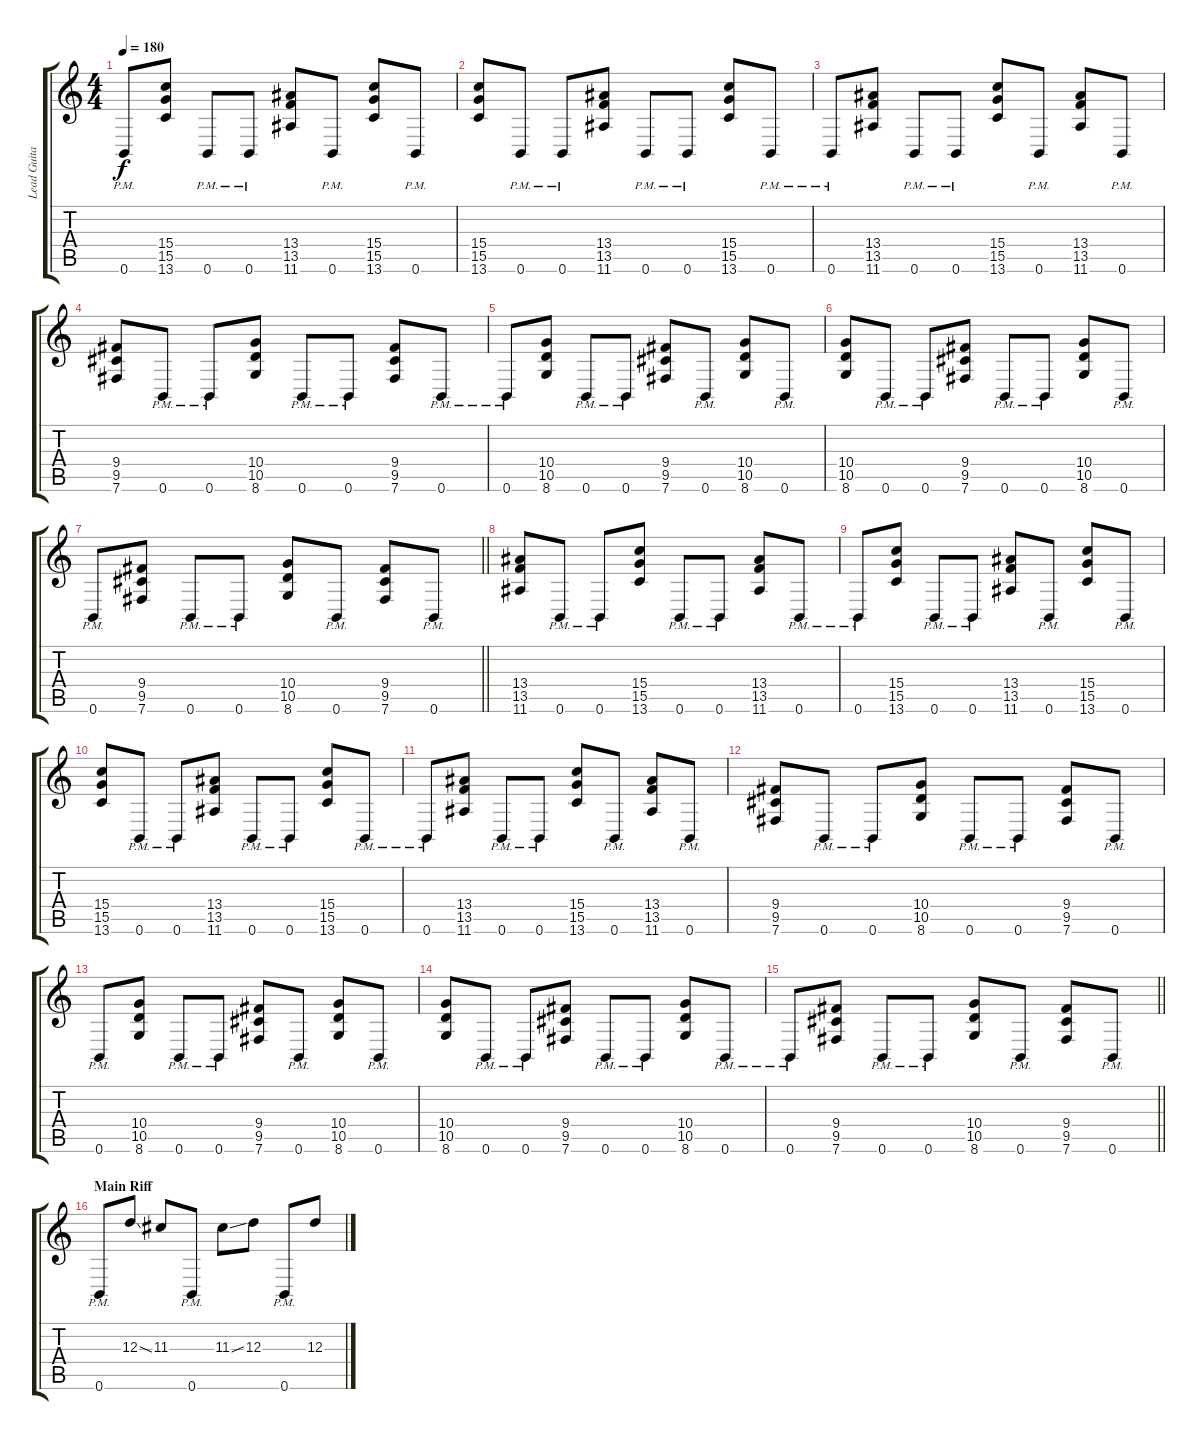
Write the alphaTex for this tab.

\track ("Lead Guitar" "Lead Guita") {instrument overdrivenguitar}
\staff {score tabs}
\tuning (B3 Gb3 D3 A2 E2 B1) {hide}
\ts (4 4)
\tempo 180
\clef g2
\ks c
0.6{pm}.8{dy f} (15.4 15.5 13.6).8 0.6{pm}.8 0.6{pm}.8 (13.4 13.5 11.6).8 0.6{pm}.8 (15.4 15.5 13.6).8 0.6{pm}.8 |
(15.4 15.5 13.6).8 0.6{pm}.8 0.6{pm}.8 (13.4 13.5 11.6).8 0.6{pm}.8 0.6{pm}.8 (15.4 15.5 13.6).8 0.6{pm}.8 |
0.6{pm}.8 (13.4 13.5 11.6).8 0.6{pm}.8 0.6{pm}.8 (15.4 15.5 13.6).8 0.6{pm}.8 (13.4 13.5 11.6).8 0.6{pm}.8 |
(9.4 9.5 7.6).8 0.6{pm}.8 0.6{pm}.8 (10.4 10.5 8.6).8 0.6{pm}.8 0.6{pm}.8 (9.4 9.5 7.6).8 0.6{pm}.8 |
0.6{pm}.8 (10.4 10.5 8.6).8 0.6{pm}.8 0.6{pm}.8 (9.4 9.5 7.6).8 0.6{pm}.8 (10.4 10.5 8.6).8 0.6{pm}.8 |
(10.4 10.5 8.6).8 0.6{pm}.8 0.6{pm}.8 (9.4 9.5 7.6).8 0.6{pm}.8 0.6{pm}.8 (10.4 10.5 8.6).8 0.6{pm}.8 |
\barLineRight lightlight
0.6{pm}.8 (9.4 9.5 7.6).8 0.6{pm}.8 0.6{pm}.8 (10.4 10.5 8.6).8 0.6{pm}.8 (9.4 9.5 7.6).8 0.6{pm}.8 |
(13.4 13.5 11.6).8 0.6{pm}.8 0.6{pm}.8 (15.4 15.5 13.6).8 0.6{pm}.8 0.6{pm}.8 (13.4 13.5 11.6).8 0.6{pm}.8 |
0.6{pm}.8 (15.4 15.5 13.6).8 0.6{pm}.8 0.6{pm}.8 (13.4 13.5 11.6).8 0.6{pm}.8 (15.4 15.5 13.6).8 0.6{pm}.8 |
(15.4 15.5 13.6).8 0.6{pm}.8 0.6{pm}.8 (13.4 13.5 11.6).8 0.6{pm}.8 0.6{pm}.8 (15.4 15.5 13.6).8 0.6{pm}.8 |
0.6{pm}.8 (13.4 13.5 11.6).8 0.6{pm}.8 0.6{pm}.8 (15.4 15.5 13.6).8 0.6{pm}.8 (13.4 13.5 11.6).8 0.6{pm}.8 |
(9.4 9.5 7.6).8 0.6{pm}.8 0.6{pm}.8 (10.4 10.5 8.6).8 0.6{pm}.8 0.6{pm}.8 (9.4 9.5 7.6).8 0.6{pm}.8 |
0.6{pm}.8 (10.4 10.5 8.6).8 0.6{pm}.8 0.6{pm}.8 (9.4 9.5 7.6).8 0.6{pm}.8 (10.4 10.5 8.6).8 0.6{pm}.8 |
(10.4 10.5 8.6).8 0.6{pm}.8 0.6{pm}.8 (9.4 9.5 7.6).8 0.6{pm}.8 0.6{pm}.8 (10.4 10.5 8.6).8 0.6{pm}.8 |
\barLineRight lightlight
0.6{pm}.8 (9.4 9.5 7.6).8 0.6{pm}.8 0.6{pm}.8 (10.4 10.5 8.6).8 0.6{pm}.8 (9.4 9.5 7.6).8 0.6{pm}.8 |
\section ("" "Main Riff")
0.6{pm}.8 12.3{ss}.8 11.3.8 0.6{pm}.8 11.3{ss}.8 12.3.8 0.6{pm}.8 12.3{ss}.8
